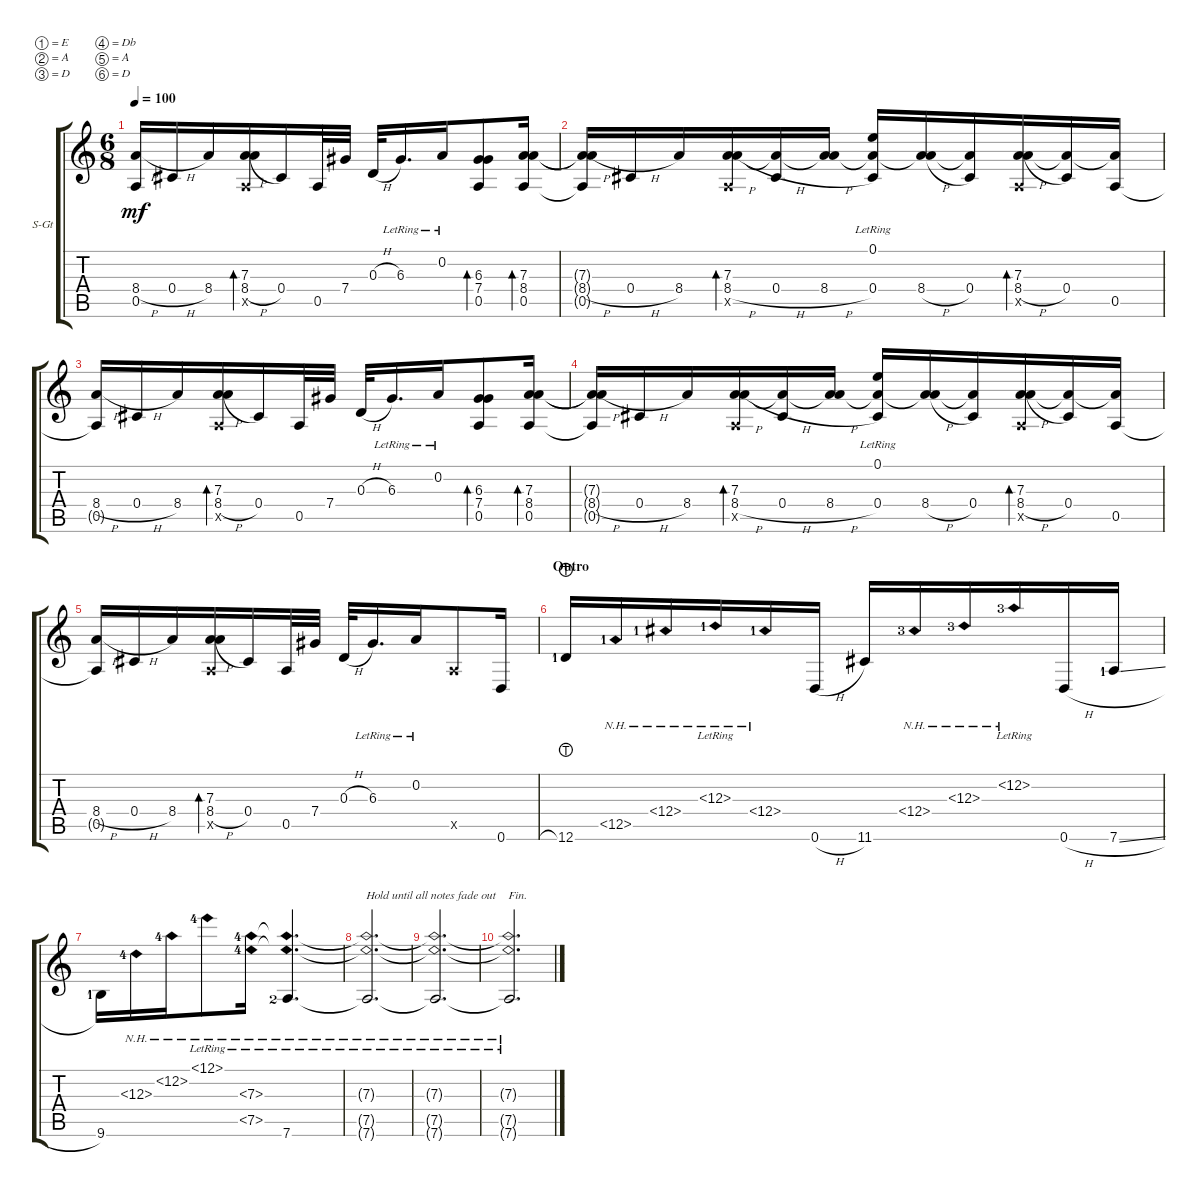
\defaultSystemsLayout 4
\bracketExtendMode groupsimilarinstruments
\firstSystemTrackNameOrientation horizontal
\otherSystemsTrackNameOrientation horizontal
\track ("Steel Guitar" "S-Gt") {instrument acousticguitarsteel}
\staff {score tabs}
\tuning (E4 A3 D3 Db3 A2 D2)
\ts (6 8)
\tempo 100
\clef g2
\scale
0.512113
\ks c
(0.5{t} 8.4{h}).16{dy mf} 0.4{h}.16 8.4.16 (8.4{h} 7.3 0.5{x}).16{bd 30} 0.4.16 0.5.32 7.4.32 0.3{h}.32 6.3{lr}.16{d} 0.2{lr}.16 (7.4 6.3 0.5).8{bd 30} (7.3 8.4 0.5).16{bd 30} |
\scale
0.499212 (0.5{t} 8.4{h t} 7.3{t}).16 0.4{h}.16 8.4.16 (8.4{h} 7.3 0.5{x}).16{bd 30} (0.4{h} 7.3{t}).16 (8.4{h} 7.3{t}).16 (0.4 0.1{lr} 7.3{t}).16 (8.4{h} 7.3{t}).16 (0.4 7.3{t}).16 (8.4{h} 0.5{x} 7.3).16{bd 30} (0.4 7.3{t}).16 (0.5 7.3{t}).16 |
\scale
0.500733 (0.5{t} 8.4{h}).16 0.4{h}.16 8.4.16 (8.4{h} 7.3 0.5{x}).16{bd 30} 0.4.16 0.5.32 7.4.32 0.3{h}.32 6.3{lr}.16{d} 0.2{lr}.16 (7.4 6.3 0.5).8{bd 30} (7.3 8.4 0.5).16{bd 30} |
\scale
0.494921 (0.5{t} 8.4{h t} 7.3{t}).16 0.4{h}.16 8.4.16 (8.4{h} 7.3 0.5{x}).16{bd 30} (0.4{h} 7.3{t}).16 (8.4{h} 7.3{t}).16 (0.4 0.1{lr} 7.3{t}).16 (8.4{h} 7.3{t}).16 (0.4 7.3{t}).16 (8.4{h} 0.5{x} 7.3).16{bd 30} (0.4 7.3{t}).16 (0.5 7.3{t}).16 |
\scale
0.505 (0.5{t} 8.4{h}).16 0.4{h}.16 8.4.16 (8.4{h} 7.3 0.5{x}).16{bd 30} 0.4.16 0.5.32 7.4.32 0.3{h}.32 6.3{lr}.16{d} 0.2{lr}.16 0.5{x}.8 0.6.16 |
\section ("" "Outro")
\scale
0.527324 12.6{lht lf 2}.16 12.5{nh lf 2}.16 12.4{nh lf 2}.16 12.3{nh lr lf 2}.16 12.4{nh lf 2}.16 0.6{h}.16 11.6.16 12.4{nh lf 4}.16 12.3{nh lf 4}.16 12.2{nh lr lf 4}.16 0.6{h}.16 7.6{sl lf 2}.16 |
\scale
0.471785 9.6{lf 2}.16 12.3{nh lf 5}.16 12.2{nh lf 5}.16 12.1{nh lr lf 5}.8 (7.3{nh lr lf 5} 7.5{nh lr lf 5}).16 (7.6{lr lf 3} 7.5{nh lr t} 7.3{nh lr t}).4{d} |
\scale
0.342857 (7.6{lr t} 7.5{nh lr t} 7.3{nh lr t}).2{d txt "Hold until all notes fade out"} |
\scale
0.33 (7.3{nh lr t} 7.5{nh lr t} 7.6{lr t}).2{d} |
\scale
0.327143 (7.6{lr t} 7.5{nh lr t} 7.3{nh lr t}).2{d txt "Fin."}
